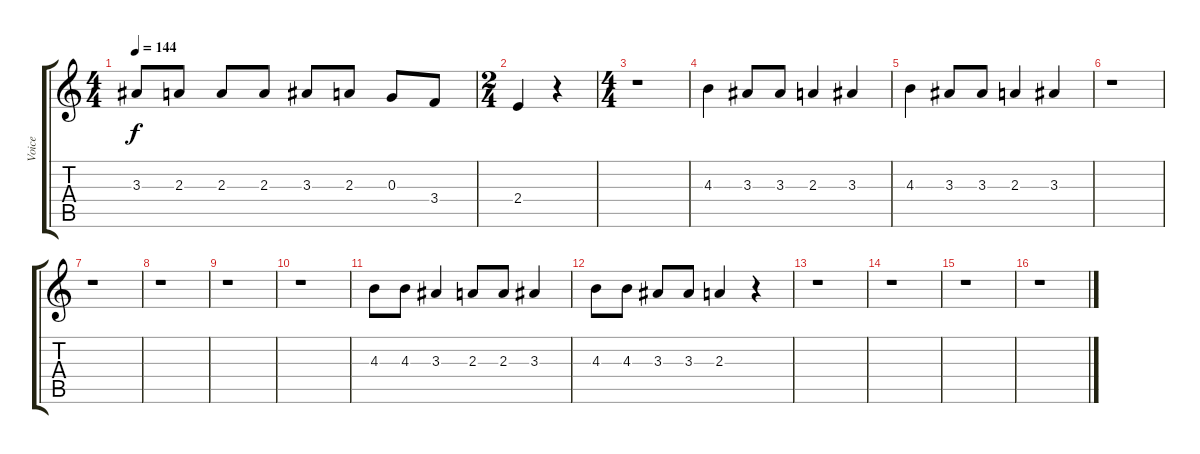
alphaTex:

\track ("Voice" "Voice") {instrument flute}
\staff {score tabs}
\tuning (E5 B4 G4 D4 A3 E3) {hide}
\ts (4 4)
\tempo 144
\clef g2
\ks c
3.3.8{dy f} 2.3.8 2.3.8 2.3.8 3.3.8 2.3.8 0.3.8 3.4.8 |
\ts (2 4)
2.4.4 r.4 |
\ts (4 4)
r.1 |
4.3.4 3.3.8 3.3.8 2.3.4 3.3.4 |
4.3.4 3.3.8 3.3.8 2.3.4 3.3.4 |
r.1 |
r.1 |
r.1 |
r.1 |
r.1 |
4.3.8 4.3.8 3.3.4 2.3.8 2.3.8 3.3.4 |
4.3.8 4.3.8 3.3.8 3.3.8 2.3.4 r.4 |
r.1 |
r.1 |
r.1 |
r.1
